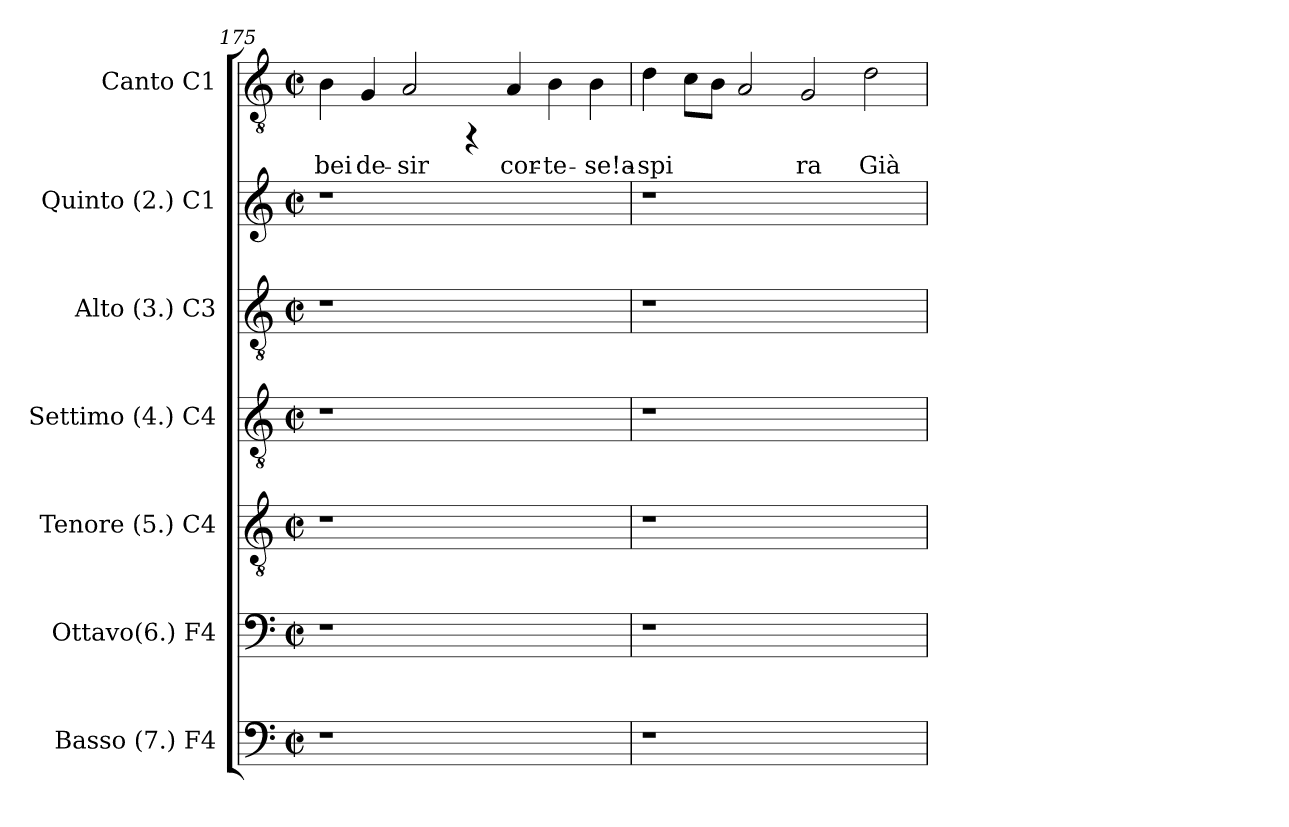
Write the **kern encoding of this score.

**kern	**kern	**kern	**kern	**kern	**kern	**kern	**text
*part7	*part6	*part5	*part4	*part3	*part2	*part1	*part1
*staff7	*staff6	*staff5	*staff4	*staff3	*staff2	*staff1	*staff1
*I"Basso (7.)  F4	*I"Ottavo(6.)  F4	*I"Tenore (5.)  C4	*I"Settimo (4.)  C4	*I"Alto (3.)  C3	*I"Quinto (2.)  C1	*I"Canto  C1	*
*	*	*I'T	*	*I'A	*	*I'C	*
*clefF4	*clefF4	*clefGv2	*clefGv2	*clefGv2	*clefG2	*clefGv2	*
*k[]	*k[]	*k[]	*k[]	*k[]	*k[]	*k[]	*
*C:	*C:	*C:	*C:	*C:	*C:	*C:	*
*M2/2	*M2/2	*M2/2	*M2/2	*M2/2	*M2/2	*M2/2	*
*met(c|)	*met(c|)	*met(c|)	*met(c|)	*met(c|)	*met(c|)	*met(c|)	*
=175	=175	=175	=175	=175	=175	=175	=175
!	!	!	!	!	!	!	!LO:LY:b:cj
1r	1r	1r	1r	1r	1r	4B\	bei
!	!	!	!	!	!	!	!LO:LY:b:cj
.	.	.	.	.	.	4G/	de-
!	!	!	!	!	!	!	!LO:LY:b:cj
.	.	.	.	.	.	2A/	-sir
1ryy	1ryy	1ryy	1ryy	1ryy	1ryy	4rFF	.
!	!	!	!	!	!	!	!LO:LY:b:cj
.	.	.	.	.	.	4A/	cor-
!	!	!	!	!	!	!	!LO:LY:b:cj
.	.	.	.	.	.	4B\	-te-
!	!	!	!	!	!	!	!LO:LY:b:cj
.	.	.	.	.	.	4B\	-se!a-
=176	=176	=176	=176	=176	=176	=176	=176
!	!	!	!	!	!	!	!LO:LY:b:cj
1r	1r	1r	1r	1r	1r	4d\	-spi-
!	!	!	!	!	!	!	!LO:LY:b:cj
.	.	.	.	.	.	8c\L	--
!	!	!	!	!	!	!	!LO:LY:b:cj
.	.	.	.	.	.	8B\J	--
!	!	!	!	!	!	!	!LO:LY:b:cj
.	.	.	.	.	.	2A/	--
!	!	!	!	!	!	!	!LO:LY:b:cj
1ryy	1ryy	1ryy	1ryy	1ryy	1ryy	2G/	-ra
!	!	!	!	!	!	!	!LO:LY:b:cj
.	.	.	.	.	.	2d\	Già
=	=	=	=	=	=	=	=
*-	*-	*-	*-	*-	*-	*-	*-
